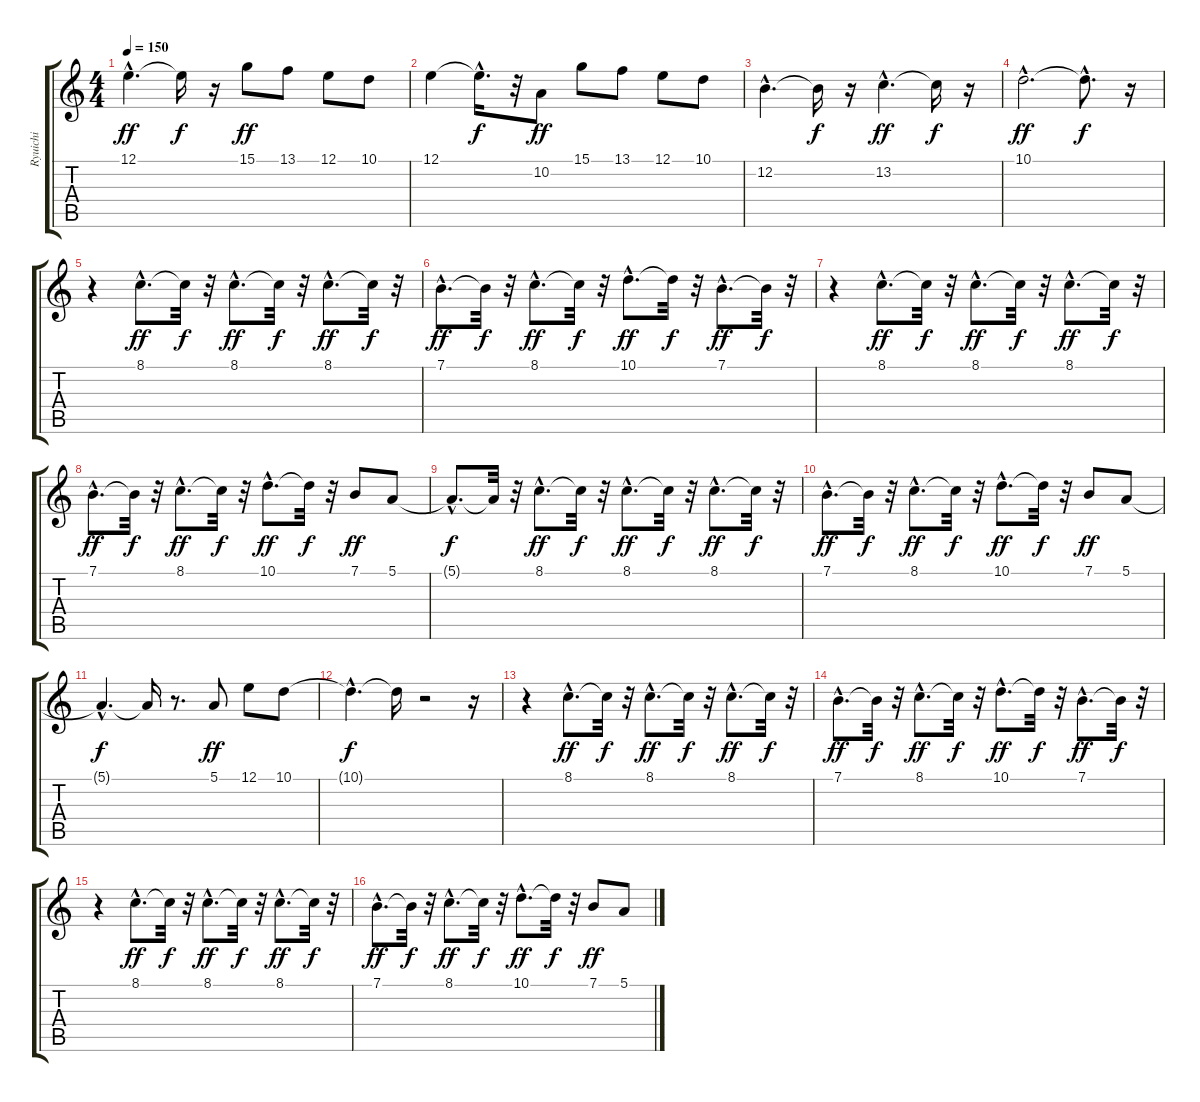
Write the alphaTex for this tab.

\track ("Ryuichi" "Ryuichi") {instrument altosax}
\staff {score tabs}
\tuning (E4 B3 G3 D3 A2 E2) {hide}
\ts (4 4)
\tempo 150
\clef g2
\ks c
12.1{hac}.4{d dy ff} 12.1{t}.16{dy f} r.16 15.1.8{dy ff} 13.1.8 12.1.8 10.1.8 |
12.1.4 12.1{hac t}.16{d dy f} r.32 10.2.8{dy ff} 15.1.8 13.1.8 12.1.8 10.1.8 |
12.2{hac}.4{d} 12.2{t}.16{dy f} r.16 13.2{hac}.4{d dy ff} 13.2{t}.16{dy f} r.16 |
10.1{hac}.2{d dy ff} 10.1{hac t}.8{d dy f} r.16 |
r.4 8.1{hac}.8{d dy ff} 8.1{t}.32{dy f} r.32 8.1{hac}.8{d dy ff} 8.1{t}.32{dy f} r.32 8.1{hac}.8{d dy ff} 8.1{t}.32{dy f} r.32 |
7.1{hac}.8{d dy ff} 7.1{t}.32{dy f} r.32 8.1{hac}.8{d dy ff} 8.1{t}.32{dy f} r.32 10.1{hac}.8{d dy ff} 10.1{t}.32{dy f} r.32 7.1{hac}.8{d dy ff} 7.1{t}.32{dy f} r.32 |
r.4 8.1{hac}.8{d dy ff} 8.1{t}.32{dy f} r.32 8.1{hac}.8{d dy ff} 8.1{t}.32{dy f} r.32 8.1{hac}.8{d dy ff} 8.1{t}.32{dy f} r.32 |
7.1{hac}.8{d dy ff} 7.1{t}.32{dy f} r.32 8.1{hac}.8{d dy ff} 8.1{t}.32{dy f} r.32 10.1{hac}.8{d dy ff} 10.1{t}.32{dy f} r.32 7.1.8{dy ff} 5.1.8 |
5.1{hac t}.8{d dy f} 5.1{t}.32 r.32 8.1{hac}.8{d dy ff} 8.1{t}.32{dy f} r.32 8.1{hac}.8{d dy ff} 8.1{t}.32{dy f} r.32 8.1{hac}.8{d dy ff} 8.1{t}.32{dy f} r.32 |
7.1{hac}.8{d dy ff} 7.1{t}.32{dy f} r.32 8.1{hac}.8{d dy ff} 8.1{t}.32{dy f} r.32 10.1{hac}.8{d dy ff} 10.1{t}.32{dy f} r.32 7.1.8{dy ff} 5.1.8 |
5.1{hac t}.4{d dy f} 5.1{t}.16 r.8{d} 5.1.8{dy ff} 12.1.8 10.1.8 |
10.1{hac t}.4{d dy f} 10.1{t}.16 r.2 r.16 |
r.4 8.1{hac}.8{d dy ff} 8.1{t}.32{dy f} r.32 8.1{hac}.8{d dy ff} 8.1{t}.32{dy f} r.32 8.1{hac}.8{d dy ff} 8.1{t}.32{dy f} r.32 |
7.1{hac}.8{d dy ff} 7.1{t}.32{dy f} r.32 8.1{hac}.8{d dy ff} 8.1{t}.32{dy f} r.32 10.1{hac}.8{d dy ff} 10.1{t}.32{dy f} r.32 7.1{hac}.8{d dy ff} 7.1{t}.32{dy f} r.32 |
r.4 8.1{hac}.8{d dy ff} 8.1{t}.32{dy f} r.32 8.1{hac}.8{d dy ff} 8.1{t}.32{dy f} r.32 8.1{hac}.8{d dy ff} 8.1{t}.32{dy f} r.32 |
7.1{hac}.8{d dy ff} 7.1{t}.32{dy f} r.32 8.1{hac}.8{d dy ff} 8.1{t}.32{dy f} r.32 10.1{hac}.8{d dy ff} 10.1{t}.32{dy f} r.32 7.1.8{dy ff} 5.1.8
